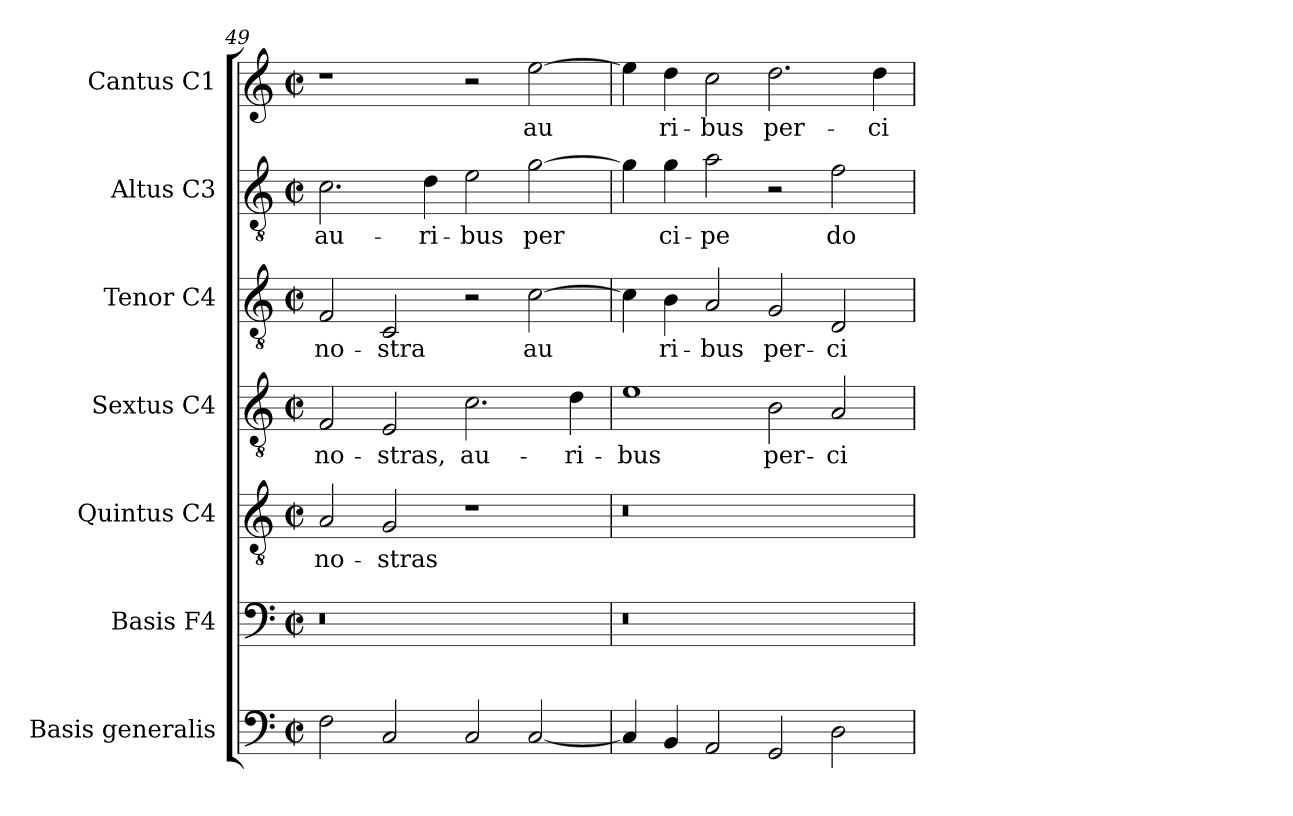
**kern	**kern	**kern	**text	**kern	**text	**kern	**text	**kern	**text	**kern	**text
*part7	*part6	*part5	*part5	*part4	*part4	*part3	*part3	*part2	*part2	*part1	*part1
*staff7	*staff6	*staff5	*staff5	*staff4	*staff4	*staff3	*staff3	*staff2	*staff2	*staff1	*staff1
*I"Basis  generalis	*I"Basis  F4	*I"Quintus  C4	*	*I"Sextus  C4	*	*I"Tenor  C4	*	*I"Altus  C3	*	*I"Cantus  C1	*
*	*I'B	*	*	*	*	*I'T	*	*I'A	*	*I'C	*
!!LO:PB:g=z
*clefF4	*clefF4	*clefGv2	*	*clefGv2	*	*clefGv2	*	*clefGv2	*	*clefG2	*
*k[]	*k[]	*k[]	*	*k[]	*	*k[]	*	*k[]	*	*k[]	*
*C:	*C:	*C:	*	*C:	*	*C:	*	*C:	*	*C:	*
*M2/2	*M2/2	*M2/2	*	*M2/2	*	*M2/2	*	*M2/2	*	*M2/2	*
*met(c|)	*met(c|)	*met(c|)	*	*met(c|)	*	*met(c|)	*	*met(c|)	*	*met(c|)	*
=49	=49	=49	=49	=49	=49	=49	=49	=49	=49	=49	=49
!	!	!	!LO:LY:b:cj	!	!LO:LY:b:cj	!	!LO:LY:b:cj	!	!LO:LY:b:cj	!	!
2F\	0r	2A/	no-	2F/	no-	2F/	no-	2.c\	au-	1r	.
!	!	!	!LO:LY:b:cj	!	!LO:LY:b:cj	!	!LO:LY:b:cj	!	!	!	!
2C/	.	2G/	-stras	2E/	-stras,	2C/	-stra	.	.	.	.
!	!	!	!	!	!	!	!	!	!LO:LY:b:cj	!	!
.	.	.	.	.	.	.	.	4d\	-ri-	.	.
!	!	!	!	!	!LO:LY:b:cj	!	!	!	!LO:LY:b:cj	!	!
2C/	.	1r	.	2.c\	au-	2r	.	2e\	-bus	2r	.
!	!	!	!	!	!	!	!LO:LY:b:cj	!	!LO:LY:b:cj	!	!LO:LY:b:cj
[<2C/	.	.	.	.	.	[>2c\	au-	[>2g\	per-	[>2ee\	au-
!	!	!	!	!	!LO:LY:b:cj	!	!	!	!	!	!
.	.	.	.	4d\	-ri-	.	.	.	.	.	.
=50	=50	=50	=50	=50	=50	=50	=50	=50	=50	=50	=50
!	!	!	!	!	!LO:LY:b:cj	!	!LO:LY:b:cj	!	!LO:LY:b:cj	!	!LO:LY:b:cj
4C/]	0r	0r	.	1e	-bus	4c\]	--	4g\]	--	4ee\]	--
!	!	!	!	!	!	!	!LO:LY:b:cj	!	!LO:LY:b:cj	!	!LO:LY:b:cj
4BB/	.	.	.	.	.	4B\	-ri-	4g\	-ci-	4dd\	-ri-
!	!	!	!	!	!	!	!LO:LY:b:cj	!	!LO:LY:b:cj	!	!LO:LY:b:cj
2AA/	.	.	.	.	.	2A/	-bus	2a\	-pe	2cc\	-bus
!	!	!	!	!	!LO:LY:b:cj	!	!LO:LY:b:cj	!	!	!	!LO:LY:b:cj
2GG/	.	.	.	2B\	per-	2G/	per-	2r	.	2.dd\	per-
!	!	!	!	!	!LO:LY:b:cj	!	!LO:LY:b:cj	!	!LO:LY:b:cj	!	!
2D\	.	.	.	2A/	-ci-	2D/	-ci-	2f\	do-	.	.
!	!	!	!	!	!	!	!	!	!	!	!LO:LY:b:cj
.	.	.	.	.	.	.	.	.	.	4dd\	-ci-
=	=	=	=	=	=	=	=	=	=	=	=
*-	*-	*-	*-	*-	*-	*-	*-	*-	*-	*-	*-
